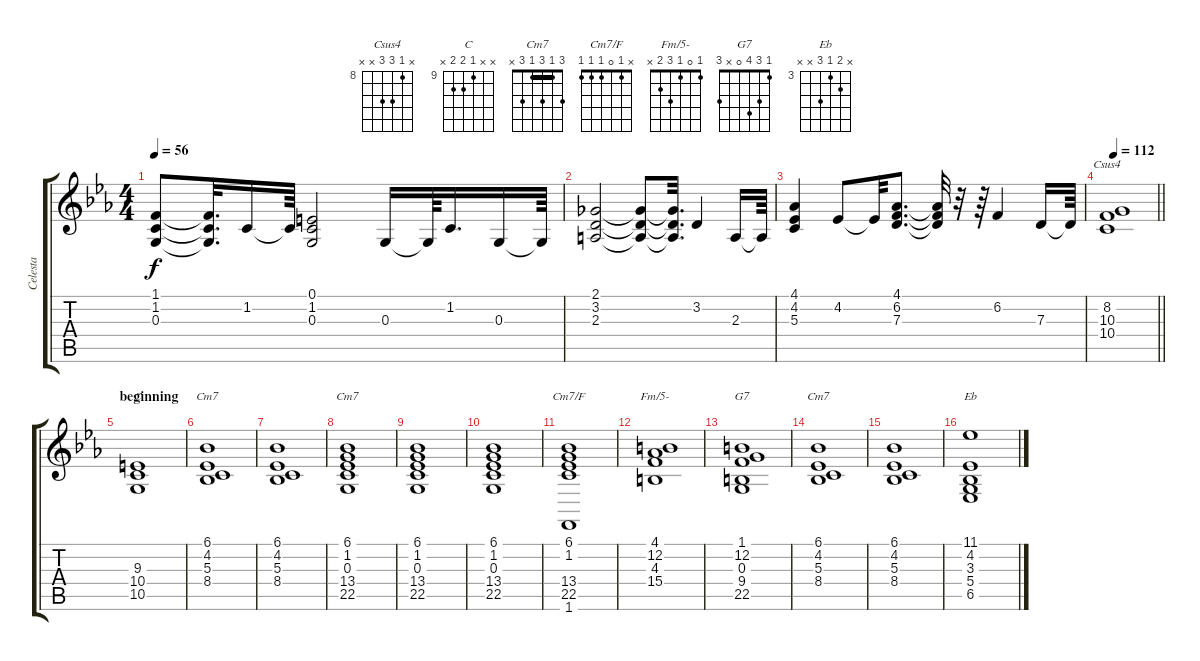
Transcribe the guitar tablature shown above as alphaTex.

\track ("Celesta" "Celesta") {instrument synthstrings1}
\staff {score tabs}
\tuning (E4 B3 G3 D3 A2 E2) {hide}
\chord ("Csus4" x 8 10 10 x x) {firstfret 8}
\chord ("C" x x 9 10 10 x) {firstfret 9}
\chord ("Cm7" 3 4 5 x 1 x)
\chord ("Cm7" x 4 5 x 1 3)
\chord ("Cm7/F" x 1 0 1 1 1)
\chord ("Fm/5-" 1 0 1 3 2 x)
\chord ("G7" 1 3 4 0 x 3)
\chord ("Cm7" 3 1 3 1 3 x) {barre 1}
\chord ("Eb" x 4 3 5 x x) {firstfret 3}
\ts (4 4)
\tempo 56
\clef g2
\ks cminor
(1.1 1.2 0.3).8{dy f} (1.1{t} 1.2{t} 0.3{t}).32{d} 1.2.16 1.2{t}.64 (0.1 1.2 0.3).2 0.3.16 0.3{t}.64 1.2.16{d} 0.3.16 0.3{t}.64 |
(2.1 3.2 2.3).2 (2.1{t} 3.2{t} 2.3{t}).8 (2.1{t} 3.2{t} 2.3{t}).32{d} 3.2.4 2.3.16 2.3{t}.64 |
(4.1 4.2 5.3).4 4.2.8 4.2{t}.32 (4.1 6.2 7.3).8{d} (4.1{t} 6.2{t} 7.3{t}).32 r.32 r.64 6.2.4 7.3.16 7.3{t}.64 |
\tempo 112
\barLineRight lightlight
(8.2 10.3 10.4).1{ch "Csus4"} |
\section ("" "beginning")
(9.3 10.4 10.5).1{ch "C"} |
(6.1 4.2 5.3 8.4).1{ch "Cm7"} |
(6.1 4.2 5.3 8.4).1 |
(6.1 1.2 0.3 13.4 22.5).1{ch "Cm7"} |
(6.1 1.2 0.3 13.4 22.5).1 |
(6.1 1.2 0.3 13.4 22.5).1 |
(6.1 1.2 13.4 22.5 1.6).1{ch "Cm7/F"} |
(4.1 12.2 4.3 15.4).1{ch "Fm/5-"} |
(1.1 12.2 0.3 9.4 22.5).1{ch "G7"} |
(6.1 4.2 5.3 8.4).1{ch "Cm7"} |
(6.1 4.2 5.3 8.4).1 |
(11.1 4.2 3.3 5.4 6.5).1{ch "Eb"}
